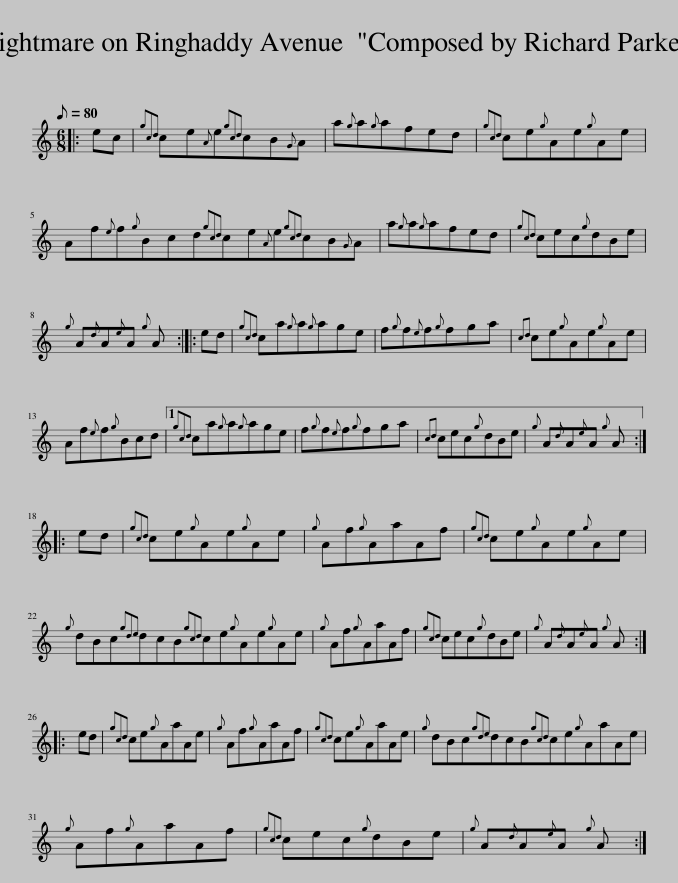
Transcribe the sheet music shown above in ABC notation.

X:1
L:1/8
Q:1/8=80
M:6/8
I:linebreak $
K:C
V:1 treble
V:1
|: ec |{gcd} ce{A}e{gcd}cB{G}A | a{g}a{g}afed |{gcd} ce{g}Ae{g}Ae |$ Af{e}f{g}Bcd{gcd}ce{A}e{gcd}cB{G}A | %5
 a{g}a{g}afed |{gcd} cec{g}dBe |${g} A{d}A{e}A{g} A :: ed |{gcd} ca{g}a{g}age | %10
 f{g}f{e}f{g}fga |{cd} ce{g}Ae{g}Ae |$ Af{e}f{g}Bcd |1{gcd} ca{g}a{g}age | f{g}f{e}f{g}fga | %15
{cd} cec{g}dBe |{g} A{d}A{e}A{g} A ::$ ed |{gcd} ce{g}Ae{g}Ae |{g} Af{g}AaAf | %20
{gcd} ce{g}Ae{g}Ae |${g} dBc{gde}dcB{gcd}ce{g}Ae{g}Ae |{g} Af{g}AaAf |{gcd} cec{g}dBe |{g} A{d}A{e}A{g} A ::$ %25
 ed |{gcd} ce{g}AaAe |{g} Af{g}AaAf |{gcd} ce{g}AaAe |{g} dBc{gde}dcB{gcd}ce{g}AaAe |$ %30
{g} Af{g}AaAf |{gcd} cec{g}dBe |{g} A{d}A{e}A{g} A :| %33
